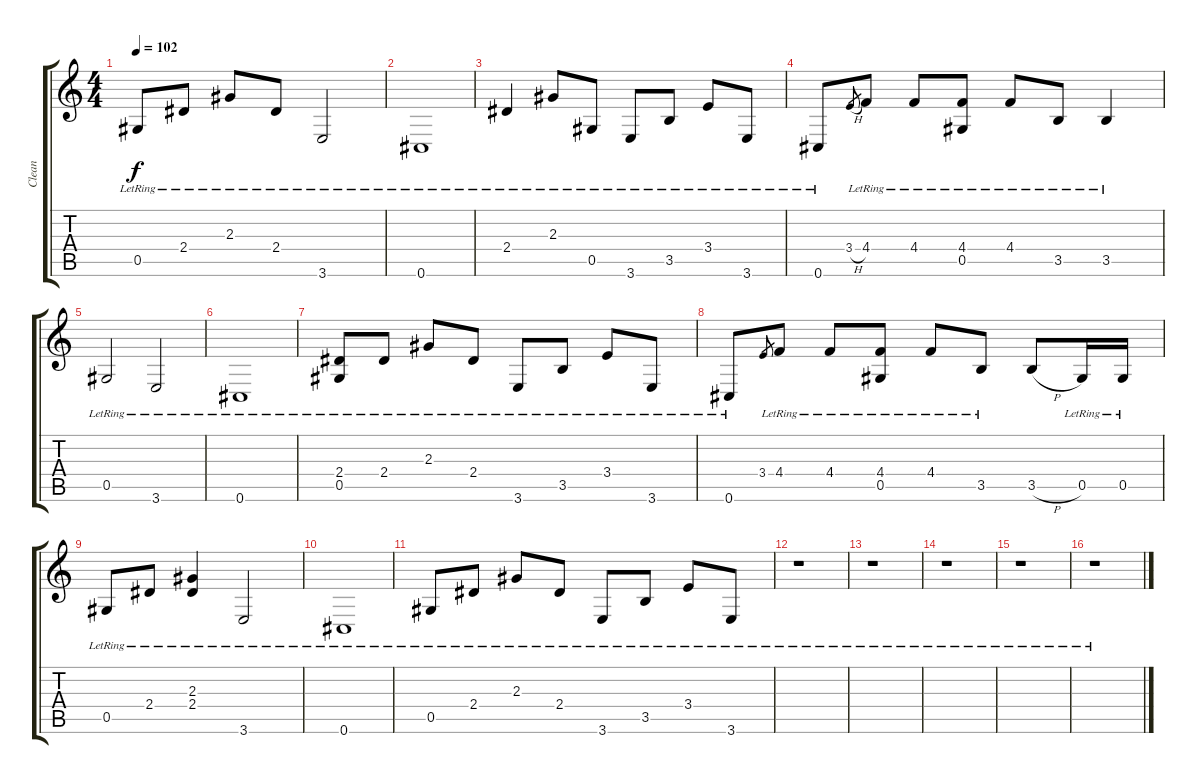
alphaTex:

\track ("Clean" "Clean") {instrument electricguitarclean}
\staff {score tabs}
\tuning (Eb4 Bb3 Gb3 Db3 Ab2 Db2) {hide}
\ts (4 4)
\tempo 102
\clef g2
\ks c
0.5{lr}.8{dy f} 2.4{lr}.8 2.3{lr}.8 2.4{lr}.8 3.6{lr}.2 |
0.6{lr}.1 |
2.4{lr}.4 2.3{lr}.8 0.5{lr}.8 3.6{lr}.8 3.5{lr}.8 3.4{lr}.8 3.6{lr}.8 |
0.6{lr}.8 3.4{h}.8{gr} 4.4{lr}.8 4.4{lr}.8 (4.4{lr} 0.5{lr}).8 4.4{lr}.8 3.5{lr}.8 3.5{lr}.4 |
0.5{lr}.2 3.6{lr}.2 |
0.6{lr}.1 |
(2.4{lr} 0.5{lr}).8 2.4{lr}.8 2.3{lr}.8 2.4{lr}.8 3.6{lr}.8 3.5{lr}.8 3.4{lr}.8 3.6{lr}.8 |
0.6{lr}.8 3.4.8{gr} 4.4{lr}.8 4.4{lr}.8 (4.4{lr} 0.5{lr}).8 4.4{lr}.8 3.5{lr}.8 3.5{h}.8 0.5{lr}.16 0.5{lr}.16 |
0.5{lr}.8 2.4{lr}.8 (2.3{lr} 2.4{lr}).4 3.6{lr}.2 |
0.6{lr}.1 |
0.5{lr}.8 2.4{lr}.8 2.3{lr}.8 2.4{lr}.8 3.6{lr}.8 3.5{lr}.8 3.4{lr}.8 3.6{lr}.8 |
r.1 |
r.1 |
r.1 |
r.1 |
r.1
